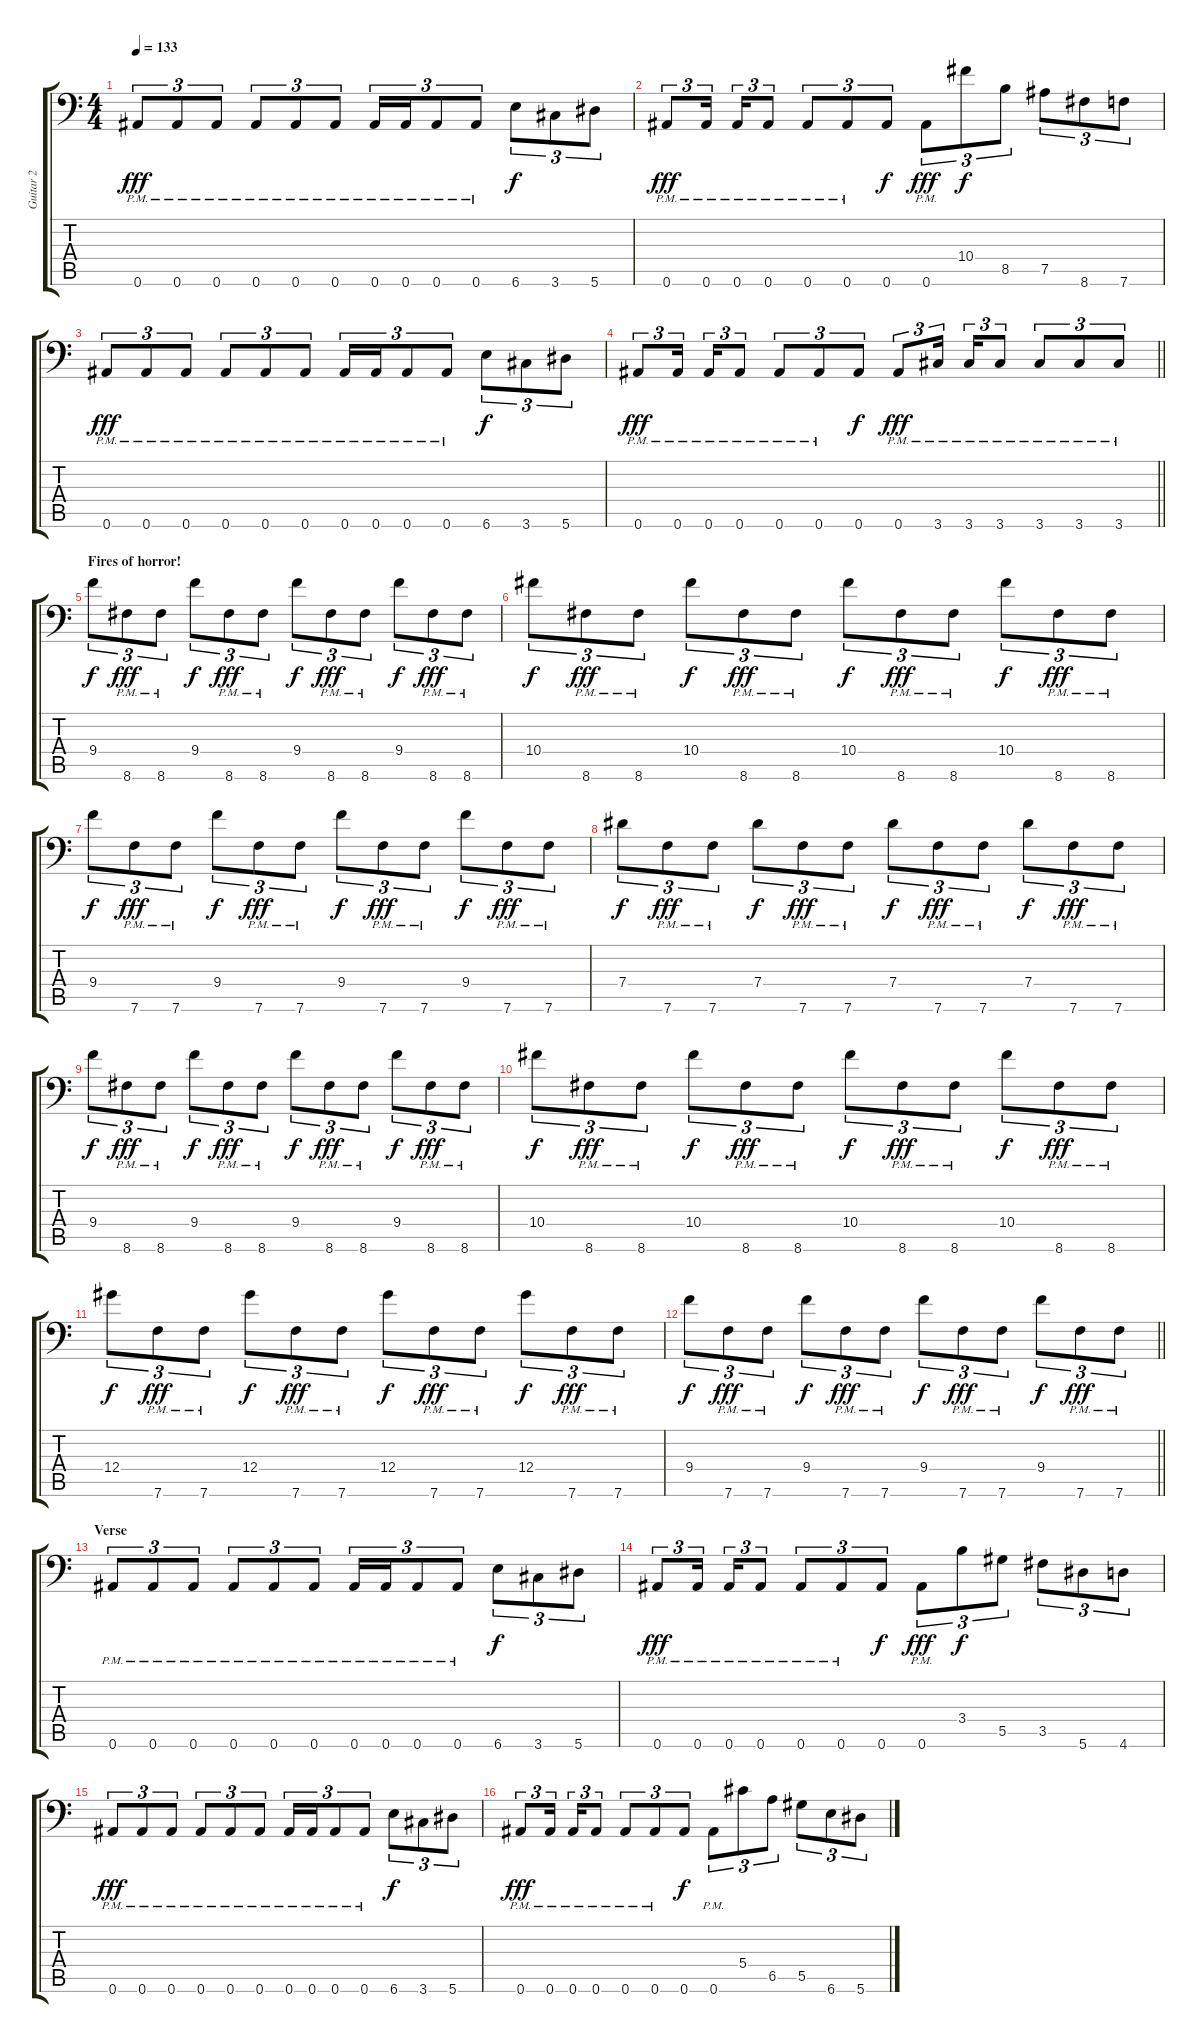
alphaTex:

\track ("Guitar 2" "Guitar 2") {instrument distortionguitar}
\staff {score tabs}
\tuning (Bb3 F3 Db3 Ab2 Eb2 Bb1) {hide}
\ts (4 4)
\tempo 133
\clef f4
\ks c
0.6{pm}.8{tu (3 2) dy fff} 0.6{pm}.8{tu (3 2)} 0.6{pm}.8{tu (3 2)} 0.6{pm}.8{tu (3 2)} 0.6{pm}.8{tu (3 2)} 0.6{pm}.8{tu (3 2)} 0.6{pm}.16{tu (3 2)} 0.6{pm}.16{tu (3 2)} 0.6{pm}.8{tu (3 2)} 0.6{pm}.8{tu (3 2)} 6.6.8{tu (3 2) dy f} 3.6.8{tu (3 2)} 5.6.8{tu (3 2)} |
0.6{pm}.8{tu (3 2) dy fff} 0.6{pm}.16{tu (3 2) beam splitsecondary} 0.6{pm}.16{tu (3 2)} 0.6{pm}.8{tu (3 2)} 0.6{pm}.8{tu (3 2)} 0.6{pm}.8{tu (3 2)} 0.6.8{tu (3 2) dy f} 0.6{pm}.8{tu (3 2) dy fff} 10.4.8{tu (3 2) dy f} 8.5.8{tu (3 2)} 7.5.8{tu (3 2)} 8.6.8{tu (3 2)} 7.6.8{tu (3 2)} |
0.6{pm}.8{tu (3 2) dy fff} 0.6{pm}.8{tu (3 2)} 0.6{pm}.8{tu (3 2)} 0.6{pm}.8{tu (3 2)} 0.6{pm}.8{tu (3 2)} 0.6{pm}.8{tu (3 2)} 0.6{pm}.16{tu (3 2)} 0.6{pm}.16{tu (3 2)} 0.6{pm}.8{tu (3 2)} 0.6{pm}.8{tu (3 2)} 6.6.8{tu (3 2) dy f} 3.6.8{tu (3 2)} 5.6.8{tu (3 2)} |
\barLineRight lightlight
0.6{pm}.8{tu (3 2) dy fff} 0.6{pm}.16{tu (3 2) beam splitsecondary} 0.6{pm}.16{tu (3 2)} 0.6{pm}.8{tu (3 2)} 0.6{pm}.8{tu (3 2)} 0.6{pm}.8{tu (3 2)} 0.6.8{tu (3 2) dy f} 0.6{pm}.8{tu (3 2) dy fff} 3.6{pm}.16{tu (3 2) beam splitsecondary} 3.6{pm}.16{tu (3 2)} 3.6{pm}.8{tu (3 2)} 3.6{pm}.8{tu (3 2)} 3.6{pm}.8{tu (3 2)} 3.6{pm}.8{tu (3 2)} |
\section ("" "Fires of horror!")
9.4.8{tu (3 2) dy f} 8.6{pm}.8{tu (3 2) dy fff} 8.6{pm}.8{tu (3 2)} 9.4.8{tu (3 2) dy f} 8.6{pm}.8{tu (3 2) dy fff} 8.6{pm}.8{tu (3 2)} 9.4.8{tu (3 2) dy f} 8.6{pm}.8{tu (3 2) dy fff} 8.6{pm}.8{tu (3 2)} 9.4.8{tu (3 2) dy f} 8.6{pm}.8{tu (3 2) dy fff} 8.6{pm}.8{tu (3 2)} |
10.4.8{tu (3 2) dy f} 8.6{pm}.8{tu (3 2) dy fff} 8.6{pm}.8{tu (3 2)} 10.4.8{tu (3 2) dy f} 8.6{pm}.8{tu (3 2) dy fff} 8.6{pm}.8{tu (3 2)} 10.4.8{tu (3 2) dy f} 8.6{pm}.8{tu (3 2) dy fff} 8.6{pm}.8{tu (3 2)} 10.4.8{tu (3 2) dy f} 8.6{pm}.8{tu (3 2) dy fff} 8.6{pm}.8{tu (3 2)} |
9.4.8{tu (3 2) dy f} 7.6{pm}.8{tu (3 2) dy fff} 7.6{pm}.8{tu (3 2)} 9.4.8{tu (3 2) dy f} 7.6{pm}.8{tu (3 2) dy fff} 7.6{pm}.8{tu (3 2)} 9.4.8{tu (3 2) dy f} 7.6{pm}.8{tu (3 2) dy fff} 7.6{pm}.8{tu (3 2)} 9.4.8{tu (3 2) dy f} 7.6{pm}.8{tu (3 2) dy fff} 7.6{pm}.8{tu (3 2)} |
7.4.8{tu (3 2) dy f} 7.6{pm}.8{tu (3 2) dy fff} 7.6{pm}.8{tu (3 2)} 7.4.8{tu (3 2) dy f} 7.6{pm}.8{tu (3 2) dy fff} 7.6{pm}.8{tu (3 2)} 7.4.8{tu (3 2) dy f} 7.6{pm}.8{tu (3 2) dy fff} 7.6{pm}.8{tu (3 2)} 7.4.8{tu (3 2) dy f} 7.6{pm}.8{tu (3 2) dy fff} 7.6{pm}.8{tu (3 2)} |
9.4.8{tu (3 2) dy f} 8.6{pm}.8{tu (3 2) dy fff} 8.6{pm}.8{tu (3 2)} 9.4.8{tu (3 2) dy f} 8.6{pm}.8{tu (3 2) dy fff} 8.6{pm}.8{tu (3 2)} 9.4.8{tu (3 2) dy f} 8.6{pm}.8{tu (3 2) dy fff} 8.6{pm}.8{tu (3 2)} 9.4.8{tu (3 2) dy f} 8.6{pm}.8{tu (3 2) dy fff} 8.6{pm}.8{tu (3 2)} |
10.4.8{tu (3 2) dy f} 8.6{pm}.8{tu (3 2) dy fff} 8.6{pm}.8{tu (3 2)} 10.4.8{tu (3 2) dy f} 8.6{pm}.8{tu (3 2) dy fff} 8.6{pm}.8{tu (3 2)} 10.4.8{tu (3 2) dy f} 8.6{pm}.8{tu (3 2) dy fff} 8.6{pm}.8{tu (3 2)} 10.4.8{tu (3 2) dy f} 8.6{pm}.8{tu (3 2) dy fff} 8.6{pm}.8{tu (3 2)} |
12.4.8{tu (3 2) dy f} 7.6{pm}.8{tu (3 2) dy fff} 7.6{pm}.8{tu (3 2)} 12.4.8{tu (3 2) dy f} 7.6{pm}.8{tu (3 2) dy fff} 7.6{pm}.8{tu (3 2)} 12.4.8{tu (3 2) dy f} 7.6{pm}.8{tu (3 2) dy fff} 7.6{pm}.8{tu (3 2)} 12.4.8{tu (3 2) dy f} 7.6{pm}.8{tu (3 2) dy fff} 7.6{pm}.8{tu (3 2)} |
\barLineRight lightlight
9.4.8{tu (3 2) dy f} 7.6{pm}.8{tu (3 2) dy fff} 7.6{pm}.8{tu (3 2)} 9.4.8{tu (3 2) dy f} 7.6{pm}.8{tu (3 2) dy fff} 7.6{pm}.8{tu (3 2)} 9.4.8{tu (3 2) dy f} 7.6{pm}.8{tu (3 2) dy fff} 7.6{pm}.8{tu (3 2)} 9.4.8{tu (3 2) dy f} 7.6{pm}.8{tu (3 2) dy fff} 7.6{pm}.8{tu (3 2)} |
\section ("" "Verse")
0.6{pm}.8{tu (3 2)} 0.6{pm}.8{tu (3 2)} 0.6{pm}.8{tu (3 2)} 0.6{pm}.8{tu (3 2)} 0.6{pm}.8{tu (3 2)} 0.6{pm}.8{tu (3 2)} 0.6{pm}.16{tu (3 2)} 0.6{pm}.16{tu (3 2)} 0.6{pm}.8{tu (3 2)} 0.6{pm}.8{tu (3 2)} 6.6.8{tu (3 2) dy f} 3.6.8{tu (3 2)} 5.6.8{tu (3 2)} |
0.6{pm}.8{tu (3 2) dy fff} 0.6{pm}.16{tu (3 2) beam splitsecondary} 0.6{pm}.16{tu (3 2)} 0.6{pm}.8{tu (3 2)} 0.6{pm}.8{tu (3 2)} 0.6{pm}.8{tu (3 2)} 0.6.8{tu (3 2) dy f} 0.6{pm}.8{tu (3 2) dy fff} 3.4.8{tu (3 2) dy f} 5.5.8{tu (3 2)} 3.5.8{tu (3 2)} 5.6.8{tu (3 2)} 4.6.8{tu (3 2)} |
0.6{pm}.8{tu (3 2) dy fff} 0.6{pm}.8{tu (3 2)} 0.6{pm}.8{tu (3 2)} 0.6{pm}.8{tu (3 2)} 0.6{pm}.8{tu (3 2)} 0.6{pm}.8{tu (3 2)} 0.6{pm}.16{tu (3 2)} 0.6{pm}.16{tu (3 2)} 0.6{pm}.8{tu (3 2)} 0.6{pm}.8{tu (3 2)} 6.6.8{tu (3 2) dy f} 3.6.8{tu (3 2)} 5.6.8{tu (3 2)} |
0.6{pm}.8{tu (3 2) dy fff} 0.6{pm}.16{tu (3 2) beam splitsecondary} 0.6{pm}.16{tu (3 2)} 0.6{pm}.8{tu (3 2)} 0.6{pm}.8{tu (3 2)} 0.6{pm}.8{tu (3 2)} 0.6.8{tu (3 2) dy f} 0.6{pm}.8{tu (3 2)} 5.4.8{tu (3 2)} 6.5.8{tu (3 2)} 5.5.8{tu (3 2)} 6.6.8{tu (3 2)} 5.6.8{tu (3 2)}
